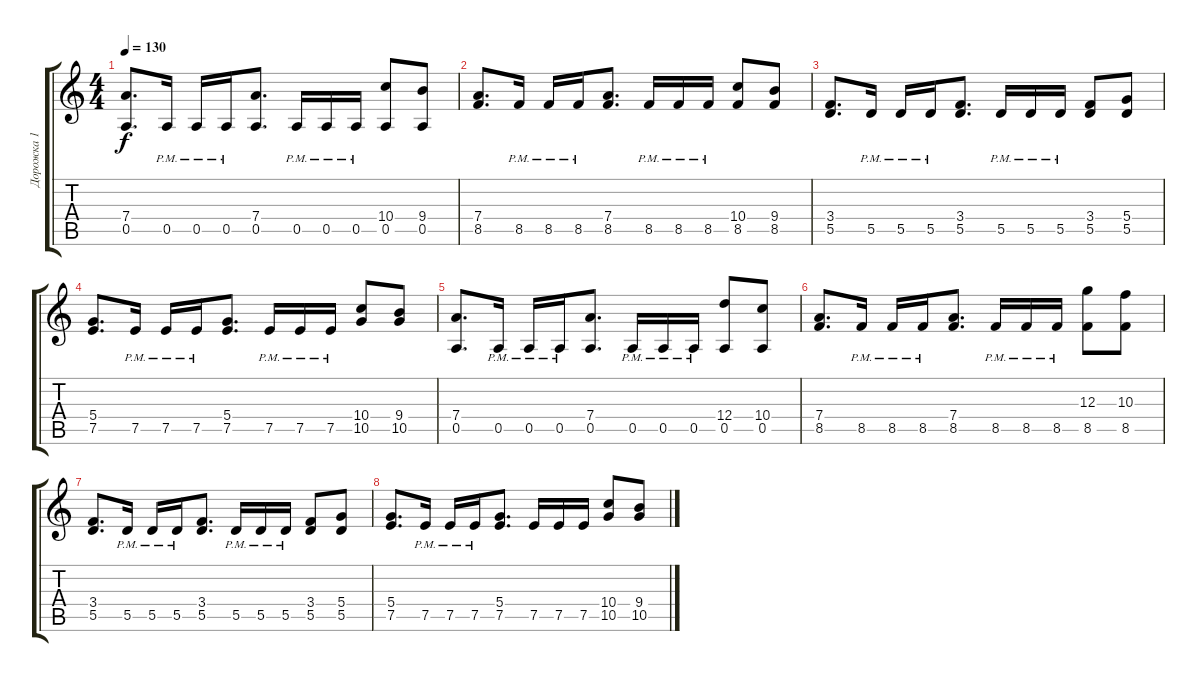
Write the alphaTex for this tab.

\track ("Дорожка 1" "Дорожка 1") {instrument distortionguitar}
\staff {score tabs}
\tuning (E4 B3 G3 D3 A2 D2) {hide}
\ts (4 4)
\tempo 130
\clef g2
\ks c
(7.4 0.5).8{d dy f} 0.5{pm}.16 0.5{pm}.16 0.5{pm}.16 (7.4 0.5).8{d} 0.5{pm}.16 0.5{pm}.16 0.5{pm}.16 (10.4 0.5).8 (9.4 0.5).8 |
(7.4 8.5).8{d} 8.5{pm}.16 8.5{pm}.16 8.5{pm}.16 (7.4 8.5).8{d} 8.5{pm}.16 8.5{pm}.16 8.5{pm}.16 (10.4 8.5).8 (9.4 8.5).8 |
(3.4 5.5).8{d} 5.5{pm}.16 5.5{pm}.16 5.5{pm}.16 (3.4 5.5).8{d} 5.5{pm}.16 5.5{pm}.16 5.5{pm}.16 (3.4 5.5).8 (5.4 5.5).8 |
(5.4 7.5).8{d} 7.5{pm}.16 7.5{pm}.16 7.5{pm}.16 (5.4 7.5).8{d} 7.5{pm}.16 7.5{pm}.16 7.5{pm}.16 (10.4 10.5).8 (9.4 10.5).8 |
(7.4 0.5).8{d} 0.5{pm}.16 0.5{pm}.16 0.5{pm}.16 (7.4 0.5).8{d} 0.5{pm}.16 0.5{pm}.16 0.5{pm}.16 (12.4 0.5).8 (10.4 0.5).8 |
(7.4 8.5).8{d} 8.5{pm}.16 8.5{pm}.16 8.5{pm}.16 (7.4 8.5).8{d} 8.5{pm}.16 8.5{pm}.16 8.5{pm}.16 (12.3 8.5).8 (10.3 8.5).8 |
(3.4 5.5).8{d} 5.5{pm}.16 5.5{pm}.16 5.5{pm}.16 (3.4 5.5).8{d} 5.5{pm}.16 5.5{pm}.16 5.5{pm}.16 (3.4 5.5).8 (5.4 5.5).8 |
(5.4 7.5).8{d} 7.5{pm}.16 7.5{pm}.16 7.5{pm}.16 (5.4 7.5).8{d} 7.5.16 7.5.16 7.5.16 (10.4 10.5).8 (9.4 10.5).8
